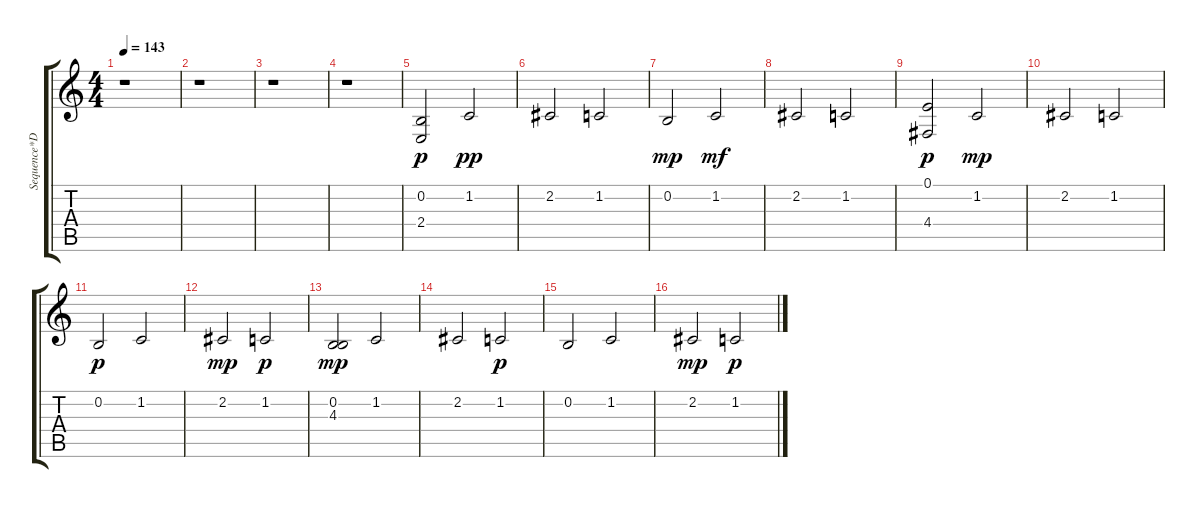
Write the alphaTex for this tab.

\track ("Sequence*Demixed 08" "Sequence*D") {instrument stringensemble1}
\staff {score tabs}
\tuning (E4 B3 G3 D3 A2 E2) {hide}
\ts (4 4)
\tempo 143
\clef g2
\ks c
r.1{dy p instrument stringensemble1} |
r.1 |
r.1 |
r.1 |
(0.2 2.4).2 1.2.2{dy pp} |
2.2.2 1.2.2 |
0.2.2{dy mp} 1.2.2{dy mf} |
2.2.2 1.2.2 |
(0.1 4.4).2{dy p} 1.2.2{dy mp} |
2.2.2 1.2.2 |
0.2.2{dy p} 1.2.2 |
2.2.2{dy mp} 1.2.2{dy p} |
(0.2 4.3).2{dy mp} 1.2.2 |
2.2.2 1.2.2{dy p} |
0.2.2 1.2.2 |
2.2.2{dy mp} 1.2.2{dy p}
